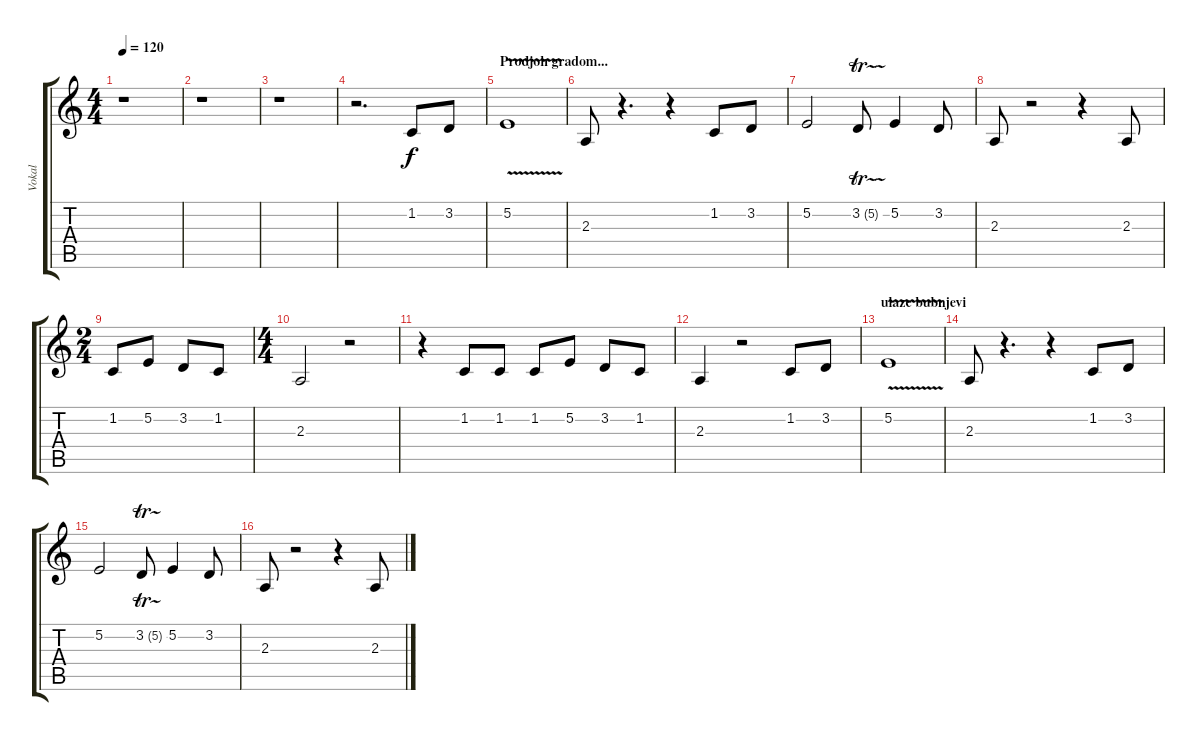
\track ("Vokal" "Vokal") {instrument altosax}
\staff {score tabs}
\tuning (E4 B3 G3 D3 A2 E2) {hide}
\ts (4 4)
\tempo 120
\clef g2
\ks c
r.1{dy f instrument altosax} |
r.1 |
r.1 |
r.2{d} 1.2.8 3.2.8 |
\section ("" "Prodjoh gradom...")
5.2{v}.1 |
2.3.8 r.4{d} r.4 1.2.8 3.2.8 |
5.2.2 3.2{tr (5 32)}.8 5.2.4 3.2.8 |
2.3.8 r.2 r.4 2.3.8 |
\ts (2 4)
1.2.8 5.2.8 3.2.8 1.2.8 |
\ts (4 4)
2.3.2 r.2 |
r.4 1.2.8 1.2.8 1.2.8 5.2.8 3.2.8 1.2.8 |
2.3.4 r.2 1.2.8 3.2.8 |
\section ("" "ulaze bubnjevi")
5.2{v}.1 |
2.3.8 r.4{d} r.4 1.2.8 3.2.8 |
5.2.2 3.2{tr (5 32)}.8 5.2.4 3.2.8 |
2.3.8 r.2 r.4 2.3.8
